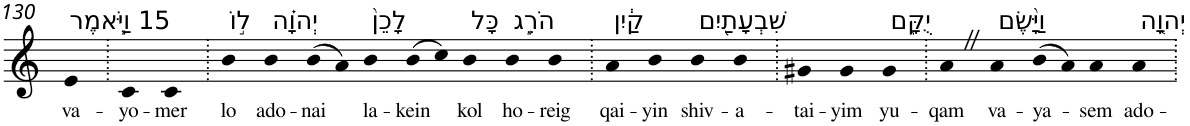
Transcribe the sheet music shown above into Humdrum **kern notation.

**kern	**text
*part1	*part1
*staff1	*staff1
*I"Piano	*
*I'Pno	*
!!LO:PB:g=z
*clefG2	*
*k[]	*
=130	=130
!LO:TX:a:t=15 וַיֹּ֧אמֶר	!
!	!LO:LY:b
4e	va-
=131.	=131.
!	!LO:LY:b
4c	-yo-
!	!LO:LY:b
4c	-mer
=132.	=132.
!LO:TX:a:t=ל֣וֹ	!
!	!LO:LY:b
4b	lo
!LO:TX:a:t=יְהוָ֗ה	!
!	!LO:LY:b
4b	ado-
!	!LO:LY:b
(>8b	-nai
8a)	.
!LO:TX:a:t=לָכֵן֙	!
!	!LO:LY:b
4b	la-
!	!LO:LY:b
(>8b	-kein
8cc)	.
!LO:TX:a:t=כָּל	!
!	!LO:LY:b
4b	kol
!LO:TX:a:t=הֹרֵ֣ג	!
!	!LO:LY:b
4b	ho-
!	!LO:LY:b
4b	-reig
=133.	=133.
!LO:TX:a:t=קַ֔יִן	!
!	!LO:LY:b
4a	qai-
!	!LO:LY:b
4b	-yin
!LO:TX:a:t=שִׁבְעָתַ֖יִם	!
!	!LO:LY:b
4b	shiv-
!	!LO:LY:b
4b	-a-
=134.	=134.
!	!LO:LY:b
4g#X	-tai-
!	!LO:LY:b
4g#	-yim
!LO:TX:a:t=יֻקָּ֑ם	!
!	!LO:LY:b
4g#	yu-
=135.	=135.
!	!LO:LY:b
4aZ	-qam
!LO:TX:a:t=וַיָּ֨שֶׂם	!
!	!LO:LY:b
4a	va-
!	!LO:LY:b
(>8b	-ya-
8a)	.
!	!LO:LY:b
4a	-sem
!LO:TX:a:t=יְהוָ֤ה	!
!	!LO:LY:b
4a	ado-
=.	=.
*-	*-
